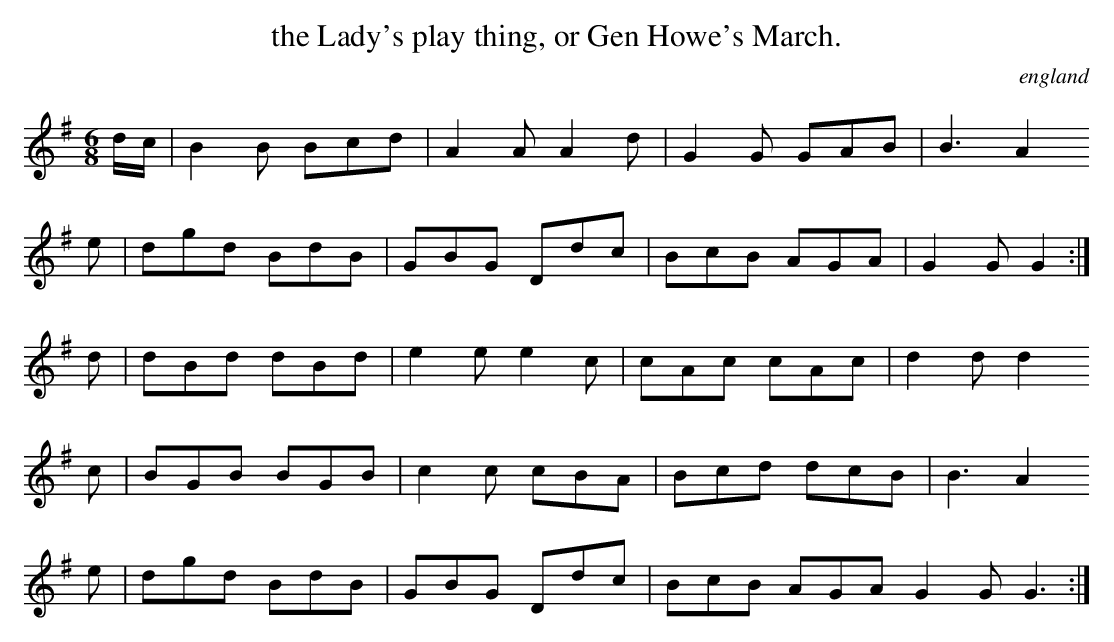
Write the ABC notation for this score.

X:1
T:the Lady's play thing, or Gen Howe's March.
O:england
M:6/8
L:1/8
K:G
d/c/|B2B Bcd|A2A A2d|G2G GAB|B3  A2
e   |dgd BdB|GBG Ddc|BcB AGA|G2G G2:|
d   |dBd dBd|e2e e2c|cAc cAc|d2d d2
c   |BGB BGB|c2c cBA|Bcd dcB|B3  A2
e   |dgd BdB|GBG Ddc|BcB AGA G2G G3:|
